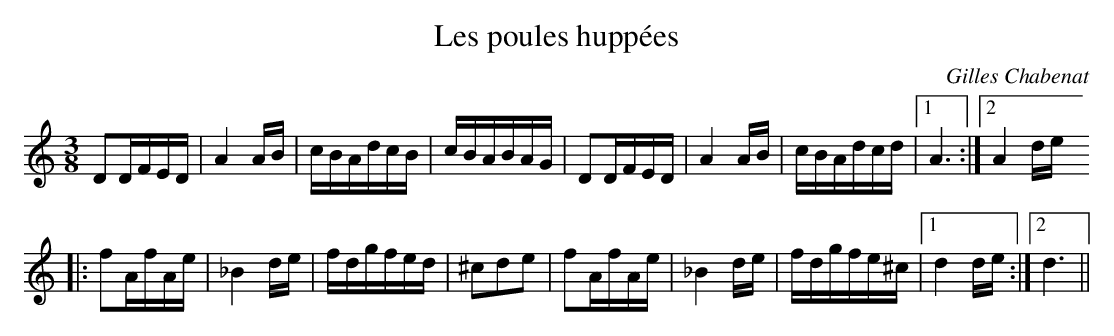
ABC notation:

X:1
T:Les poules huppées
M:3/8
L:1/16
C:Gilles Chabenat
K:d dor
D2DFED|A4 AB|cBAdcB|cBABAG|D2DFED|A4 AB|cBAdcd|1A6 :|2A4 de
|:f2AfAe|_B4 de|fdgfed|^c2d2e2|f2AfAe|_B4 de|fdgfe^c|1d4 de:|2d6 ||
